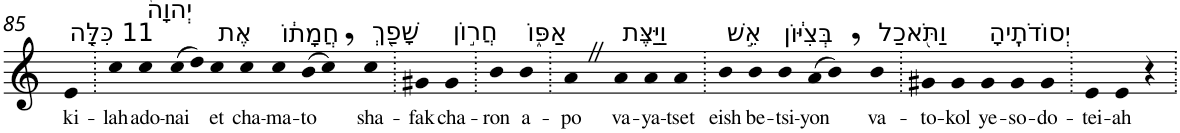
**kern	**text
*part1	*part1
*staff1	*staff1
*I"Piano	*
*I'Pno	*
!!LO:PB:g=z
*clefG2	*
*k[]	*
=85	=85
!LO:TX:a:t=11 כִּלָּ֤ה	!
!	!LO:LY:b
4e	ki-
=86.	=86.
!	!LO:LY:b
4cc	-lah
!LO:TX:a:t=יְהוָה֙	!
!	!LO:LY:b
4cc	ado-
!	!LO:LY:b
(>8cc	-nai
8dd)	.
!LO:TX:a:t=אֶת	!
!	!LO:LY:b
4cc	et
!LO:TX:a:t=חֲמָת֔וֹ	!
!	!LO:LY:b
4cc	cha-
!	!LO:LY:b
4cc	-ma-
!	!LO:LY:b
(>8b	-to
8cc,)	.
!LO:TX:a:t=שָׁפַ֖ךְ	!
!	!LO:LY:b
4cc	sha-
=87.	=87.
!	!LO:LY:b
4g#X	-fak
!LO:TX:a:t=חֲר֣וֹן	!
!	!LO:LY:b
4g#	cha-
=88.	=88.
!	!LO:LY:b
4b	-ron
!LO:TX:a:t=אַפּ֑וֹ	!
!	!LO:LY:b
4b	a-
=89.	=89.
!	!LO:LY:b
4aZ	-po
!LO:TX:a:t=וַיַּצֶּת	!
!	!LO:LY:b
4a	va-
!	!LO:LY:b
4a	-ya-
!	!LO:LY:b
4a	-tset
=90.	=90.
!LO:TX:a:t=אֵ֣שׁ	!
!	!LO:LY:b
4b	eish
!LO:TX:a:t=בְּצִיּ֔וֹן	!
!	!LO:LY:b
4b	be-
!	!LO:LY:b
4b	-tsi-
!	!LO:LY:b
(>8a	-yon
8b,)	.
!LO:TX:a:t=וַתֹּ֖אכַל	!
!	!LO:LY:b
4b	va-
=91.	=91.
!	!LO:LY:b
4g#X	-to-
!	!LO:LY:b
4g#	-kol
!LO:TX:a:t=יְסוֹדֹתֶֽיהָ	!
!	!LO:LY:b
4g#	ye-
!	!LO:LY:b
4g#	-so-
!	!LO:LY:b
4g#	-do-
=92.	=92.
!	!LO:LY:b
4e	-tei-
!	!LO:LY:b
4e	-ah
4r	.
=.	=.
*-	*-
